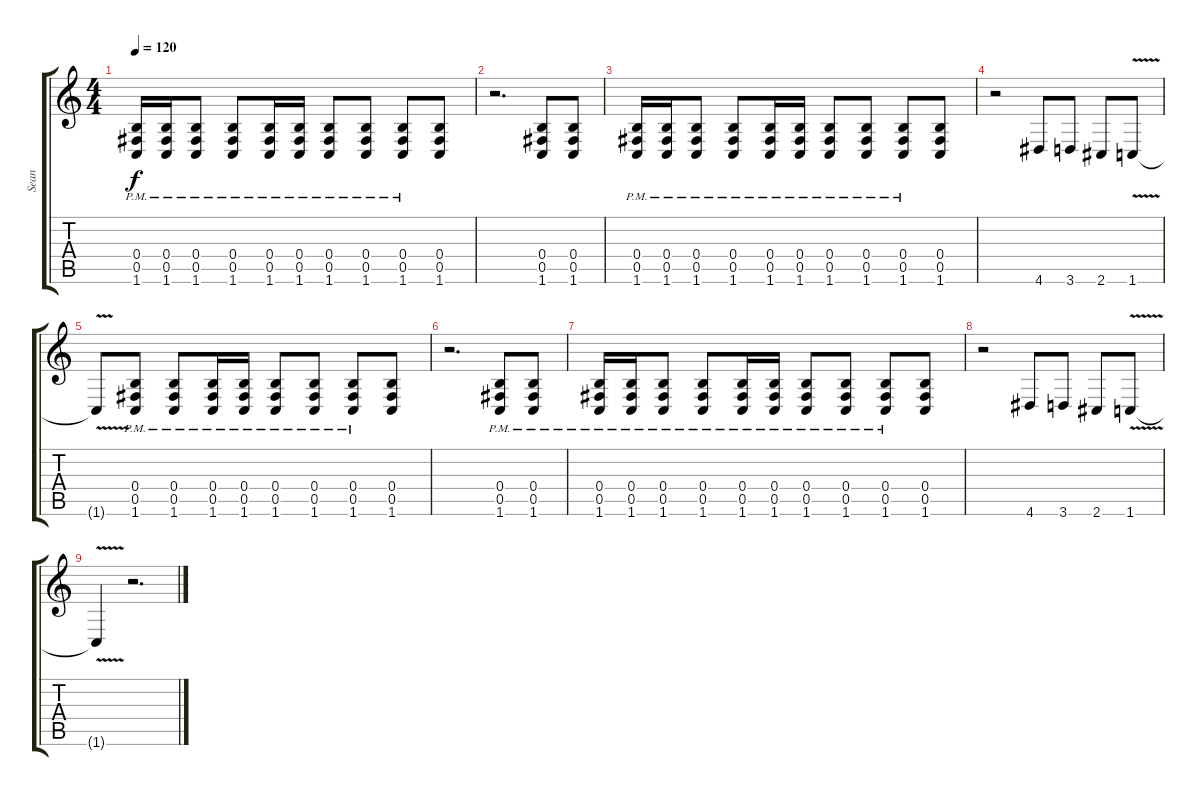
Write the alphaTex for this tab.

\track ("Sean" "Sean") {instrument distortionguitar}
\staff {score tabs}
\tuning (Db4 Ab3 E3 B2 Gb2 B1) {hide}
\ts (4 4)
\tempo 120
\clef g2
\ks c
(0.4{pm} 0.5{pm} 1.6{pm}).16{dy f volume 16} (0.4{pm} 0.5{pm} 1.6{pm}).16 (0.4{pm} 0.5{pm} 1.6{pm}).8 (0.4{pm} 0.5{pm} 1.6{pm}).8 (0.4{pm} 0.5{pm} 1.6{pm}).16 (0.4{pm} 0.5{pm} 1.6{pm}).16 (0.4{pm} 0.5{pm} 1.6{pm}).8 (0.4{pm} 0.5{pm} 1.6{pm}).8 (0.4{pm} 0.5{pm} 1.6{pm}).8 (0.4 0.5 1.6).8 |
r.2{d} (0.4 0.5 1.6).8 (0.4 0.5 1.6).8 |
(0.4{pm} 0.5{pm} 1.6{pm}).16 (0.4{pm} 0.5{pm} 1.6{pm}).16 (0.4{pm} 0.5{pm} 1.6{pm}).8 (0.4{pm} 0.5{pm} 1.6{pm}).8 (0.4{pm} 0.5{pm} 1.6{pm}).16 (0.4{pm} 0.5{pm} 1.6{pm}).16 (0.4{pm} 0.5{pm} 1.6{pm}).8 (0.4{pm} 0.5{pm} 1.6{pm}).8 (0.4{pm} 0.5{pm} 1.6{pm}).8 (0.4 0.5 1.6).8 |
r.2 4.6.8 3.6.8 2.6.8 1.6{v}.8 |
1.6{t}.8 (0.4{pm} 0.5{pm} 1.6{pm}).8 (0.4{pm} 0.5{pm} 1.6{pm}).8 (0.4{pm} 0.5{pm} 1.6{pm}).16 (0.4{pm} 0.5{pm} 1.6{pm}).16 (0.4{pm} 0.5{pm} 1.6{pm}).8 (0.4{pm} 0.5{pm} 1.6{pm}).8 (0.4{pm} 0.5{pm} 1.6{pm}).8 (0.4 0.5 1.6).8 |
r.2{d} (0.4{pm} 0.5{pm} 1.6{pm}).8 (0.4{pm} 0.5{pm} 1.6{pm}).8 |
(0.4{pm} 0.5{pm} 1.6{pm}).16 (0.4{pm} 0.5{pm} 1.6{pm}).16 (0.4{pm} 0.5{pm} 1.6{pm}).8 (0.4{pm} 0.5{pm} 1.6{pm}).8 (0.4{pm} 0.5{pm} 1.6{pm}).16 (0.4{pm} 0.5{pm} 1.6{pm}).16 (0.4{pm} 0.5{pm} 1.6{pm}).8 (0.4{pm} 0.5{pm} 1.6{pm}).8 (0.4{pm} 0.5{pm} 1.6{pm}).8 (0.4 0.5 1.6).8 |
r.2 4.6.8 3.6.8 2.6.8 1.6{v}.8 |
1.6{t}.4 r.2{d}
